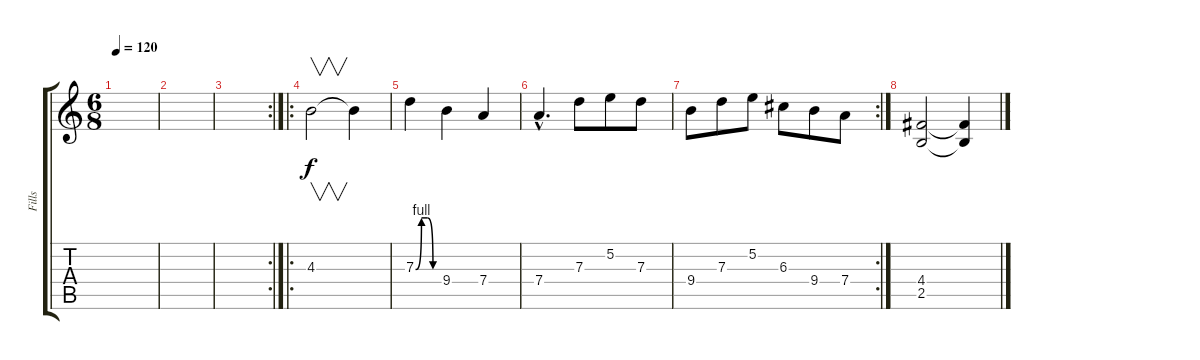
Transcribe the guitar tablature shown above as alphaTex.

\track ("Fills" "Fills") {instrument distortionguitar}
\staff {score tabs}
\tuning (E4 B3 G3 D3 A2 E2) {hide}
\ts (6 8)
\tempo 120
\clef g2
\ks c
|
|
\rc 2
|
\ro
4.3.2{v instrument overdrivenguitar} 4.3{t}.4 |
7.3{be (custom 0 0 15 4 30 4 45 0 60 0)}.4 9.4.4 7.4.4 |
7.4{hac}.4{d} 7.3.8 5.2.8 7.3.8 |
\rc 2
9.4.8 7.3.8 5.2.8 6.3.8 9.4.8 7.4.8 |
(4.4 2.5).2 (4.4{t} 2.5{t}).4
